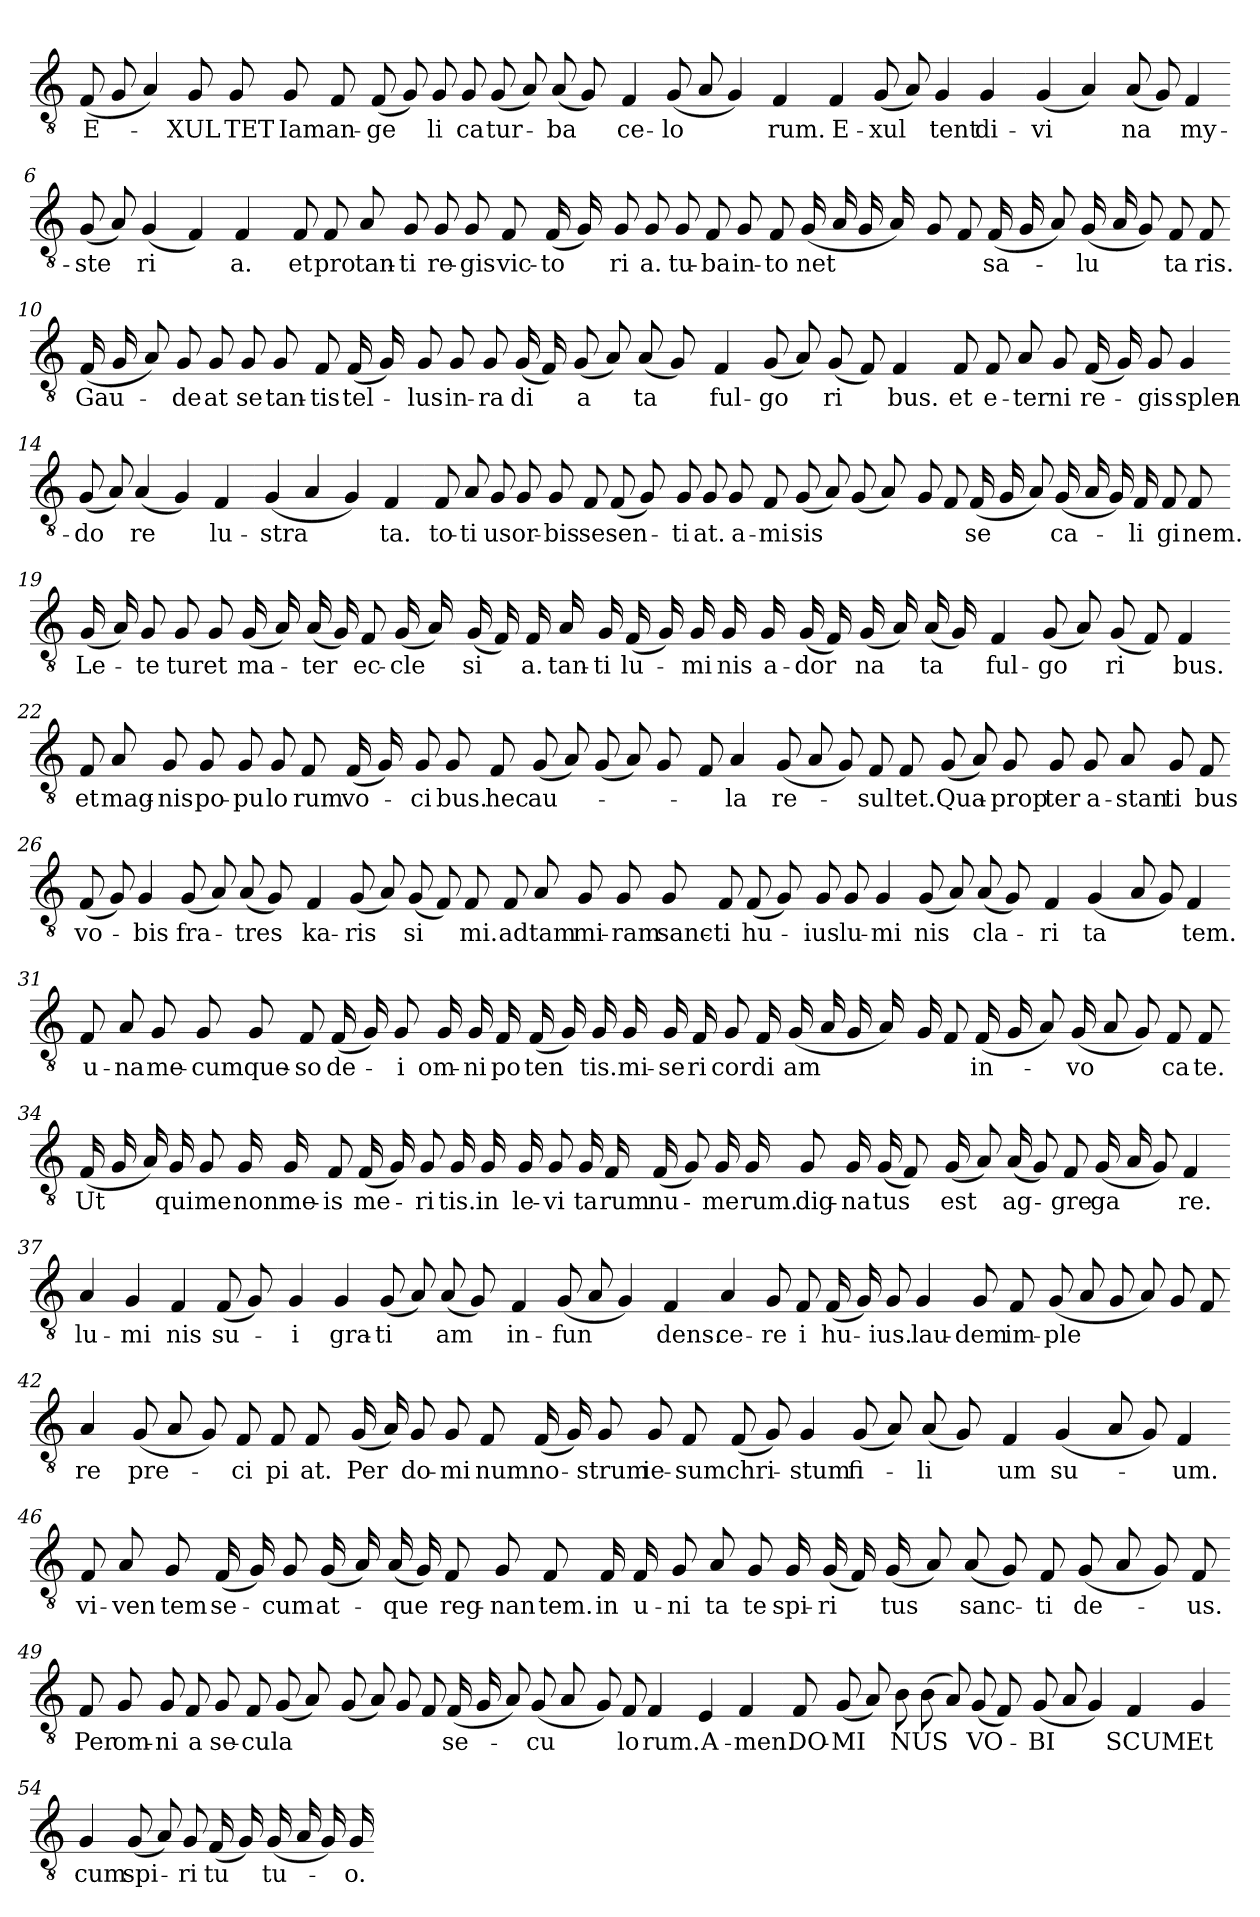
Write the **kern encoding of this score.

**kern	**text
*part1	*part1
*staff1	*staff1
*clefGv2	*
*k[]	*
=1	=1
(8F	E-
8G	.
4A)	.
8G	XUL
8G	-TET
8G	Iam
8F	an-
=2-	=2-
(8F	ge
8G)	.
8G	li
8G	-ca
(8G	tur-
8A)	.
(8A	-ba
8G)	.
=3-	=3-
4F	ce-
(8G	lo
8A	.
4G)	.
4F	-rum.
=4-	=4-
4F	E-
(8G	xul
8A)	.
4G	-tent
4G	di-
=5-	=5-
(4G	vi
4A)	.
(8A	-na
8G)	.
4F	my-
=6-	=6-
(8G	ste
8A)	.
(4G	ri
4F)	.
4F	-a.
=7-	=7-
8F	et
8F	pro
8A	tan-
8G	-ti
8G	re-
8G	-gis
8F	vic-
(16F	to
16G)	.
=8-	=8-
8G	ri
8G	-a.
8G	tu-
8F	-ba
8G	in-
8F	to
(16G	-net
16A	.
16G	.
16A)	.
=9-	=9-
8G	.
8F	.
(16F	sa-
16G	.
8A)	.
(16G	lu
16A	.
8G)	.
8F	ta
8F	-ris.
=10-	=10-
(16F	Gau-
16G	.
8A)	.
8G	de
8G	-at
8G	se
8G	tan-
8F	-tis
(16F	tel-
16G)	.
=11-	=11-
8G	-lus
8G	in-
8G	ra
(16G	di
16F)	.
(8G	a
8A)	.
(8A	-ta
8G)	.
=12-	=12-
4F	ful-
(8G	go
8A)	.
(8G	ri
8F)	.
4F	-bus.
=13-	=13-
8F	et
8F	e-
8A	ter
8G	-ni
(16F	re-
16G)	.
8G	-gis
4G	splen-
=14-	=14-
(8G	do
8A)	.
(4A	-re
4G)	.
4F	lu-
=15-	=15-
(4G	stra
4A	.
4G)	.
4F	-ta.
=16-	=16-
8F	to-
8A	ti
8G	-us
8G	or-
8G	-bis
8F	se
(8F	sen-
8G)	.
=17-	=17-
8G	ti
8G	-at.
8G	a-
8F	mi
(8G	sis
8A)	.
(8G	.
8A)	.
=18-	=18-
8G	.
8F	.
(16F	-se
16G	.
8A)	.
(16G	ca-
16A	.
16G)	.
16F	li
8F	gi
8F	-nem.
=19-	=19-
(16G	Le-
16A)	.
8G	te
8G	-tur
8G	et
(16G	ma-
16A)	.
(16A	-ter
16G)	.
8F	ec-
(16G	cle
16A)	.
=20-	=20-
(16G	si
16F)	.
16F	-a.
16A	tan-
16G	-ti
(16F	lu-
16G)	.
16G	mi
16G	-nis
16G	a-
(16G	dor
16F)	.
(16G	na
16A)	.
(16A	-ta
16G)	.
=21-	=21-
4F	ful-
(8G	go
8A)	.
(8G	ri
8F)	.
4F	-bus.
=22-	=22-
8F	et
8A	mag-
8G	-nis
8G	po-
8G	pu
8G	lo
8F	-rum
(16F	vo-
16G)	.
=23-	=23-
8G	ci
8G	-bus.
8F	hec
(8G	au-
8A)	.
(8G	.
8A)	.
8G	.
=24-	=24-
8F	.
4A	-la
(8G	re-
8A	.
8G)	.
8F	sul
8F	-tet.
=25-	=25-
(8G	Qua-
8A)	.
8G	prop
8G	-ter
8G	a-
8A	stan
8G	ti
8F	-bus
=26-	=26-
(8F	vo-
8G)	.
4G	-bis
(8G	fra-
8A)	.
(8A	-tres
8G)	.
=27-	=27-
4F	ka-
(8G	ris
8A)	.
(8G	si
8F)	.
8F	-mi.
=28-	=28-
8F	ad
8A	tam
8G	mi-
8G	-ram
8G	sanc-
8F	-ti
(8F	hu-
8G)	.
=29-	=29-
8G	-ius
8G	lu-
4G	mi
(8G	-nis
8A)	.
(8A	cla-
8G)	.
=30-	=30-
4F	ri
(4G	ta
8A	.
8G)	.
4F	-tem.
=31-	=31-
8F	u-
8A	-na
8G	me-
8G	-cum
8G	que-
8F	-so
(16F	de-
16G)	.
8G	-i
=32-	=32-
16G	om-
16G	ni
16F	po
(16F	ten
16G)	.
16G	-tis.
16G	mi-
16G	se
16F	ri
8G	cor
16F	di
(16G	-am
16A	.
16G	.
16A)	.
=33-	=33-
16G	.
8F	.
(16F	in-
16G	.
8A)	.
(16G	vo
8A	.
8G)	.
8F	ca
8F	-te.
=34-	=34-
(16F	Ut
16G	.
16A)	.
16G	qui
8G	me
16G	non
16G	me-
8F	-is
(16F	me-
16G)	.
8G	ri
16G	-tis.
16G	in
=35-	=35-
16G	le-
8G	vi
16G	ta
16F	-rum
(16F	nu-
8G)	.
16G	me
16G	-rum.
8G	dig-
16G	na
(16G	-tus
8F)	.
=36-	=36-
(16G	est
8A)	.
(16A	ag-
8G)	.
8F	gre
(16G	ga
16A	.
8G)	.
4F	-re.
=37-	=37-
4A	lu-
4G	mi
4F	-nis
(8F	su-
8G)	.
=38-	=38-
4G	-i
4G	gra-
(8G	ti
8A)	.
(8A	-am
8G)	.
=39-	=39-
4F	in-
(8G	fun
8A	.
4G)	.
4F	-dens.
=40-	=40-
4A	ce-
8G	re
8F	-i
(16F	hu-
16G)	.
8G	-ius.
4G	lau-
=41-	=41-
8G	-dem
8F	im-
(8G	ple
8A	.
8G	.
8A)	.
8G	.
8F	.
=42-	=42-
4A	-re
(8G	pre-
8A	.
8G)	.
8F	ci
8F	pi
8F	-at.
=43-	=43-
(16G	Per
16A)	.
8G	do-
8G	mi
8F	-num
(16F	no-
16G)	.
8G	-strum
8G	ie-
8F	-sum
=44-	=44-
(8F	chri-
8G)	.
4G	-stum
(8G	fi-
8A)	.
(8A	li
8G)	.
=45-	=45-
4F	-um
(4G	su-
8A	.
8G)	.
4F	-um.
=46-	=46-
8F	vi-
8A	ven
8G	-tem
(16F	se-
16G)	.
8G	-cum
(16G	at-
16A)	.
(16A	-que
16G)	.
8F	reg-
=47-	=47-
8G	nan
8F	-tem.
16F	in
16F	u-
8G	ni
8A	ta
8G	-te
16G	spi-
(16G	ri
16F)	.
(16G	-tus
=48-	=48-
8A)	.
(8A	sanc-
8G)	.
8F	-ti
(8G	de-
8A	.
8G)	.
8F	-us.
=49-	=49-
8F	Per
8G	om-
8G	ni
8F	-a
8G	se-
8F	cu
(8G	-la
8A)	.
=50-	=50-
(8G	.
8A)	.
8G	.
8F	.
(16F	se-
16G	.
8A)	.
(8G	cu
8A	.
=51-	=51-
8G)	.
8F	lo
4F	-rum.
4E	A-
4F	-men.
=52-	=52-
8F	DO-
(8G	MI
8A)	.
8B	-NUS
(8B	.
8A)	.
(8G	VO-
8F)	.
=53-	=53-
(8G	BI
8A	.
4G)	.
4F	-SCUM.
4G	Et
=54-	=54-
4G	cum
(8G	spi-
8A)	.
8G	ri
(16F	-tu
16G)	.
(16G	tu-
16A	.
16G)	.
16G	-o.
=-	=-
*-	*-
